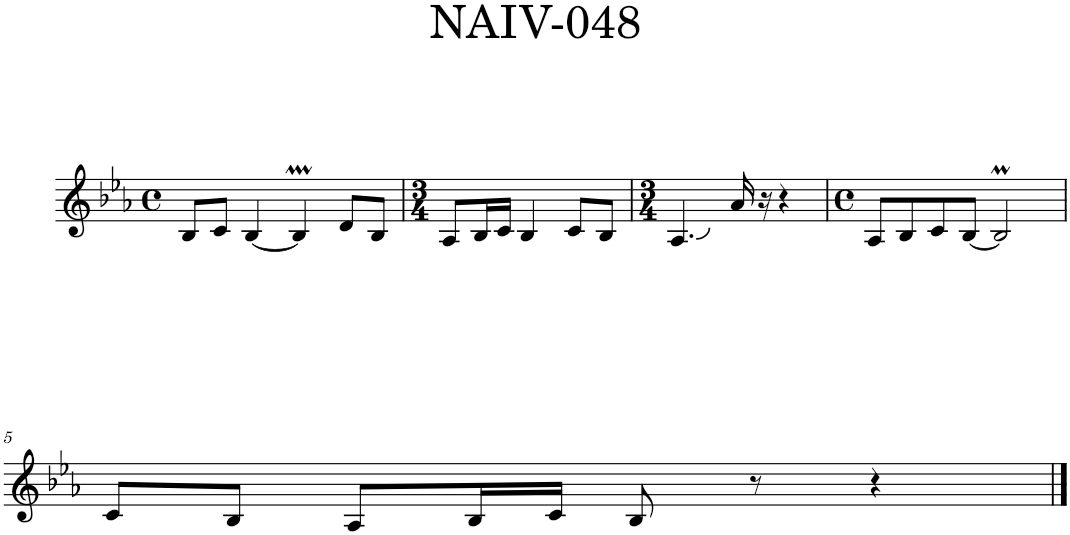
**kern
*part1
*staff1
*I"Piano
*I'Pno.
*clefG2
*k[b-e-a-]
*M4/4
*met(c)
=1
8B-/L
8c/J
[4B-/
4B-M/]
8d/L
8B-/J
=2
*M3/4
8A-/L
16B-/L
16c/JJ
4B-/
8c/L
8B-/J
=3
*M3/4
4.A-/
16a-/
16r
4r
=4
*M4/4
*met(c)
8A-/L
8B-/
8c/
[8B-/J
2B-M/]
!!LO:LB:g=z
=5
8c/L
8B-/J
8A-/L
16B-/L
16c/JJ
8B-/
8r
4r
==
*-
